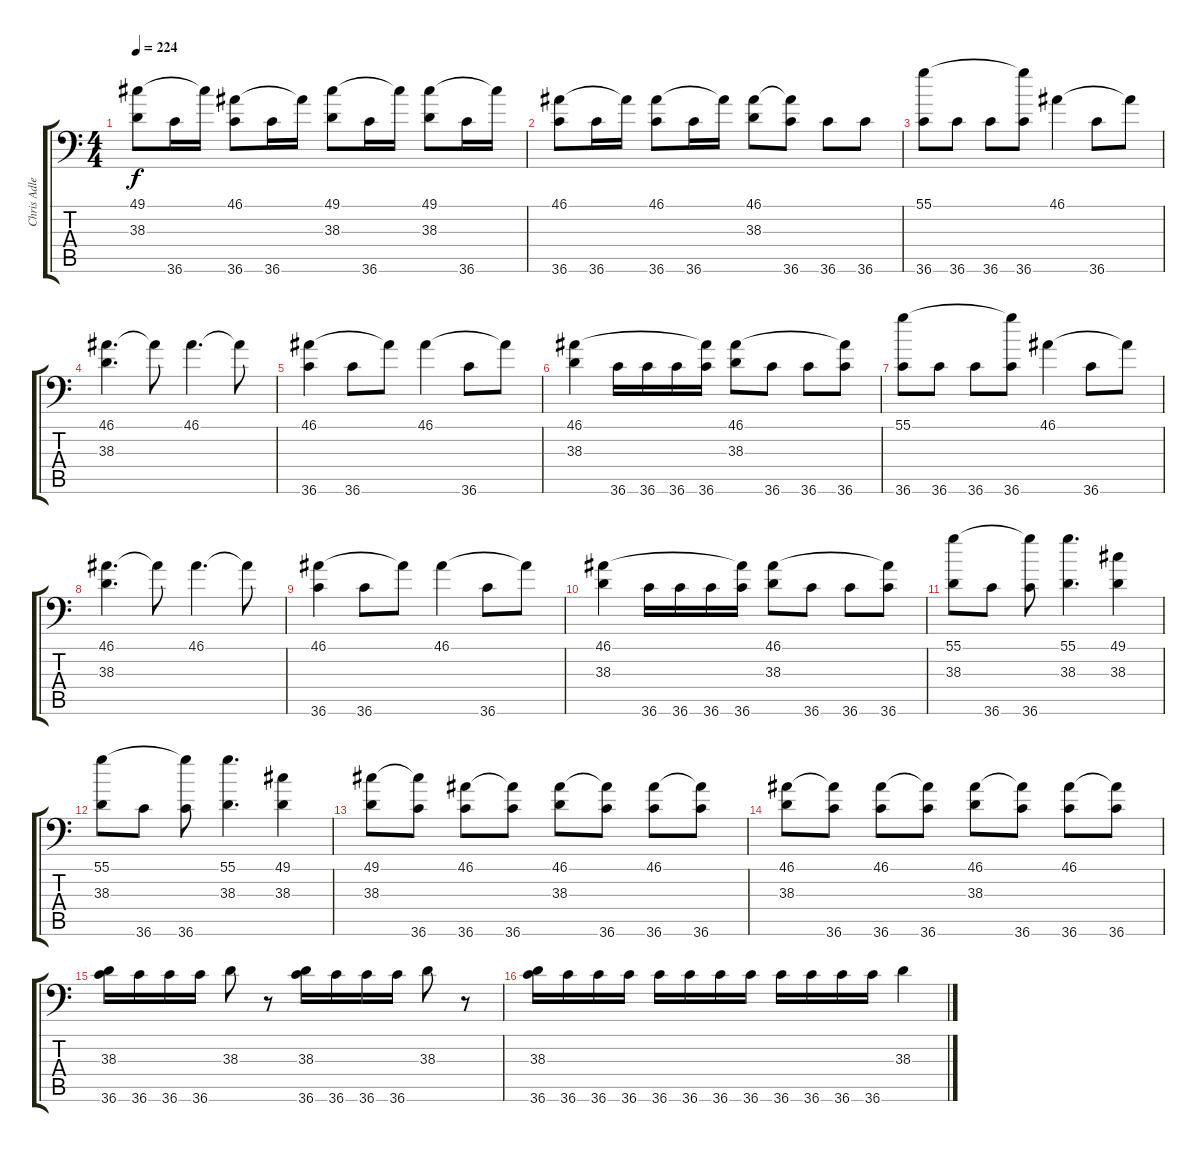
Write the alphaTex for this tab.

\track ("Chris Adler - Drums" "Chris Adle") {instrument acousticgrandpiano}
\staff {score tabs}
\tuning (C-1 C-1 C-1 C-1 C-1 C-1) {hide}
\ts (4 4)
\tempo 224
\clef f4
\ks c
(49.1 38.3).8{dy f} 36.6.16 49.1{t}.16 (46.1 36.6).8 36.6.16 46.1{t}.16 (49.1 38.3).8 36.6.16 49.1{t}.16 (49.1 38.3).8 36.6.16 49.1{t}.16 |
(46.1 36.6).8 36.6.16 46.1{t}.16 (46.1 36.6).8 36.6.16 46.1{t}.16 (46.1 38.3).8 (46.1{t} 36.6).8 36.6.8 36.6.8 |
(55.1 36.6).8 36.6.8 36.6.8 (55.1{t} 36.6).8 46.1.4 36.6.8 46.1{t}.8 |
(46.1 38.3).4{d} 46.1{t}.8 46.1.4{d} 46.1{t}.8 |
(46.1 36.6).4 36.6.8 46.1{t}.8 46.1.4 36.6.8 46.1{t}.8 |
(46.1 38.3).4 36.6.16 36.6.16 36.6.16 (46.1{t} 36.6).16 (46.1 38.3).8 36.6.8 36.6.8 (46.1{t} 36.6).8 |
(55.1 36.6).8 36.6.8 36.6.8 (55.1{t} 36.6).8 46.1.4 36.6.8 46.1{t}.8 |
(46.1 38.3).4{d} 46.1{t}.8 46.1.4{d} 46.1{t}.8 |
(46.1 36.6).4 36.6.8 46.1{t}.8 46.1.4 36.6.8 46.1{t}.8 |
(46.1 38.3).4 36.6.16 36.6.16 36.6.16 (46.1{t} 36.6).16 (46.1 38.3).8 36.6.8 36.6.8 (46.1{t} 36.6).8 |
(55.1 38.3).8 36.6.8 (55.1{t} 36.6).8 (55.1 38.3).4{d} (49.1 38.3).4 |
(55.1 38.3).8 36.6.8 (55.1{t} 36.6).8 (55.1 38.3).4{d} (49.1 38.3).4 |
(49.1 38.3).8 (49.1{t} 36.6).8 (46.1 36.6).8 (46.1{t} 36.6).8 (46.1 38.3).8 (46.1{t} 36.6).8 (46.1 36.6).8 (46.1{t} 36.6).8 |
(46.1 38.3).8 (46.1{t} 36.6).8 (46.1 36.6).8 (46.1{t} 36.6).8 (46.1 38.3).8 (46.1{t} 36.6).8 (46.1 36.6).8 (46.1{t} 36.6).8 |
(38.3 36.6).16 36.6.16 36.6.16 36.6.16 38.3.8 r.8 (38.3 36.6).16 36.6.16 36.6.16 36.6.16 38.3.8 r.8 |
(38.3 36.6).16 36.6.16 36.6.16 36.6.16 36.6.16 36.6.16 36.6.16 36.6.16 36.6.16 36.6.16 36.6.16 36.6.16 38.3.4
